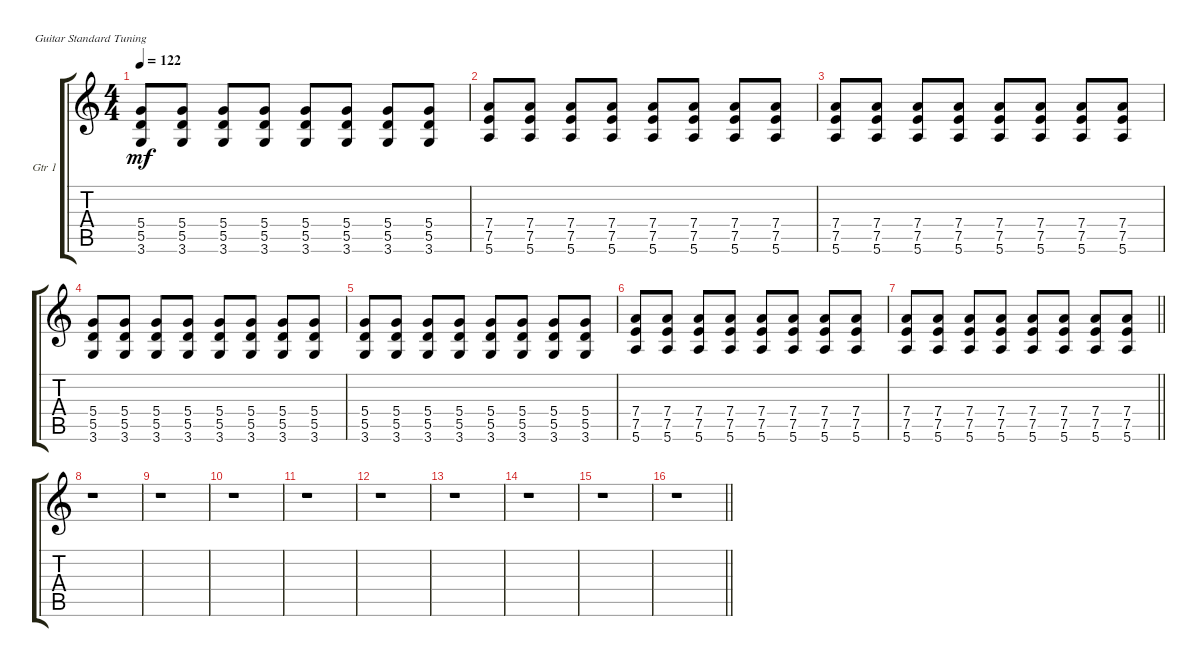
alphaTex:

\defaultSystemsLayout 4
\bracketExtendMode groupsimilarinstruments
\firstSystemTrackNameOrientation horizontal
\otherSystemsTrackNameOrientation horizontal
\track ("Gitar Utama" "Gtr 1") {instrument distortionguitar}
\staff {score tabs}
\tuning (E4 B3 G3 D3 A2 E2)
\ts (4 4)
\tempo 122
\clef g2
\ks c
(3.6 5.5 5.4).8{dy mf} (5.4 5.5 3.6).8 (3.6 5.5 5.4).8 (5.4 5.5 3.6).8 (3.6 5.5 5.4).8 (5.4 5.5 3.6).8 (3.6 5.5 5.4).8 (5.4 5.5 3.6).8 |
(5.6 7.5 7.4).8 (7.4 7.5 5.6).8 (5.6 7.5 7.4).8 (7.4 7.5 5.6).8 (5.6 7.5 7.4).8 (7.4 7.5 5.6).8 (5.6 7.5 7.4).8 (7.4 7.5 5.6).8 |
(5.6 7.5 7.4).8 (7.4 7.5 5.6).8 (5.6 7.5 7.4).8 (7.4 7.5 5.6).8 (5.6 7.5 7.4).8 (7.4 7.5 5.6).8 (5.6 7.5 7.4).8 (7.4 7.5 5.6).8 |
(3.6 5.5 5.4).8 (5.4 5.5 3.6).8 (3.6 5.5 5.4).8 (5.4 5.5 3.6).8 (3.6 5.5 5.4).8 (5.4 5.5 3.6).8 (3.6 5.5 5.4).8 (5.4 5.5 3.6).8 |
(3.6 5.5 5.4).8 (5.4 5.5 3.6).8 (3.6 5.5 5.4).8 (5.4 5.5 3.6).8 (3.6 5.5 5.4).8 (5.4 5.5 3.6).8 (3.6 5.5 5.4).8 (5.4 5.5 3.6).8 |
(5.6 7.5 7.4).8 (7.4 7.5 5.6).8 (5.6 7.5 7.4).8 (7.4 7.5 5.6).8 (5.6 7.5 7.4).8 (7.4 7.5 5.6).8 (5.6 7.5 7.4).8 (7.4 7.5 5.6).8 |
\barLineRight lightlight
(5.6 7.5 7.4).8 (7.4 7.5 5.6).8 (5.6 7.5 7.4).8 (7.4 7.5 5.6).8 (5.6 7.5 7.4).8 (7.4 7.5 5.6).8 (5.6 7.5 7.4).8 (7.4 7.5 5.6).8 |
r.1 |
r.1 |
r.1 |
r.1 |
r.1 |
r.1 |
r.1 |
r.1 |
\barLineRight lightlight
r.1
